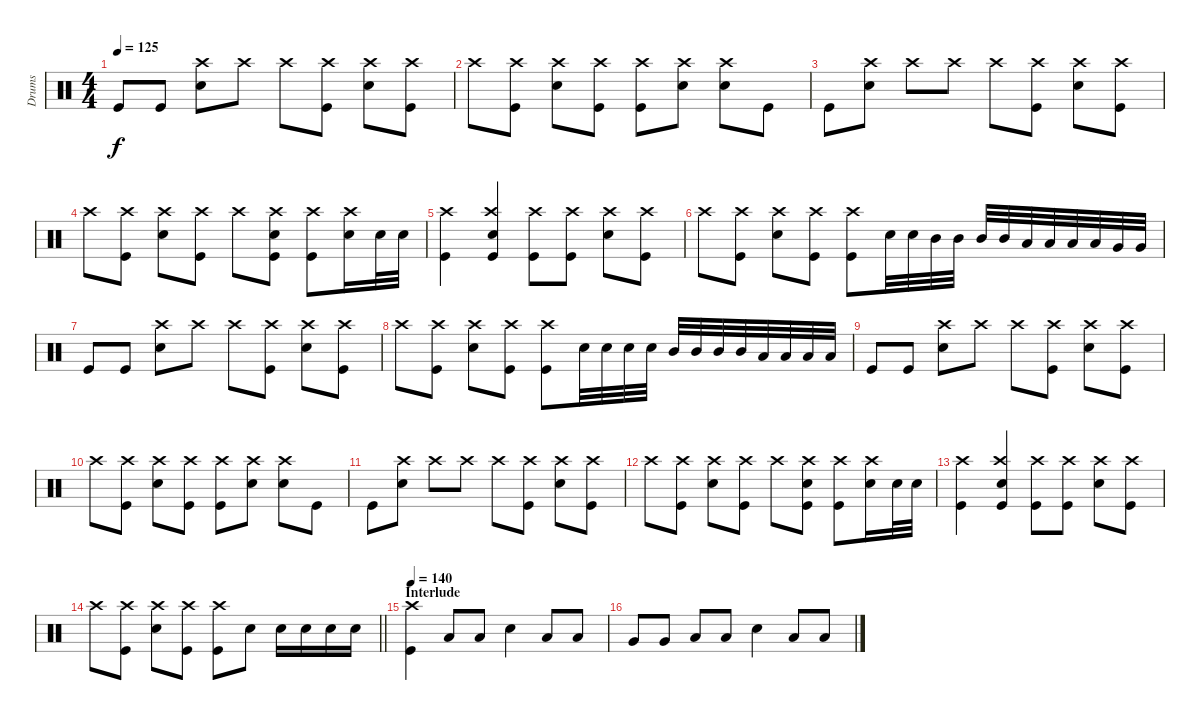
\track ("Drums" "Drums") {instrument percussion}
\staff {score}
\articulation defaults
\ts (4 4)
\tempo 125
\clef neutral
\ks c "Kick (hit)".8{dy f} "Kick (hit)".8
("Crash high (hit)" "Snare (hit) 2").8 "Crash high (hit)".8 "Crash high (hit)".8 ("Crash high (hit)" "Kick (hit)").8 ("Crash high (hit)" "Snare (hit) 2").8 ("Crash high (hit)" "Kick (hit)").8 |
"Crash high (hit)".8 ("Crash high (hit)" "Kick (hit)").8 ("Crash high (hit)" "Snare (hit) 2").8 ("Crash high (hit)" "Kick (hit)").8 ("Crash high (hit)" "Kick (hit)").8 ("Crash high (hit)" "Snare (hit) 2").8 ("Crash high (hit)" "Snare (hit) 2").8 "Kick (hit)".8 |
"Kick (hit)".8 ("Crash high (hit)" "Snare (hit) 2").8 "Crash high (hit)".8 "Crash high (hit)".8 "Crash high (hit)".8 ("Crash high (hit)" "Kick (hit)").8 ("Crash high (hit)" "Snare (hit) 2").8 ("Crash high (hit)" "Kick (hit)").8 |
"Crash high (hit)".8 ("Crash high (hit)" "Kick (hit)").8 ("Crash high (hit)" "Snare (hit) 2").8 ("Crash high (hit)" "Kick (hit)").8 "Crash high (hit)".8 ("Crash high (hit)" "Snare (hit) 2" "Kick (hit)").8 ("Crash high (hit)" "Kick (hit)").8 ("Crash high (hit)" "Snare (hit) 2").16 "Snare (hit) 2".32 "Snare (hit) 2".32 |
("Crash high (hit)" "Kick (hit)").4 ("Crash high (hit)" "Snare (hit) 2" "Kick (hit)").4 ("Crash high (hit)" "Kick (hit)").8 ("Crash high (hit)" "Kick (hit)").8 ("Crash high (hit)" "Snare (hit) 2").8 ("Crash high (hit)" "Kick (hit)").8 |
"Crash high (hit)".8 ("Crash high (hit)" "Kick (hit)").8 ("Crash high (hit)" "Snare (hit) 2").8 ("Crash high (hit)" "Kick (hit)").8 ("Crash high (hit)" "Kick (hit)").8 "Snare (hit) 2".32 "Snare (hit) 2".32 "Mid Tom (hit)".32 "Mid Tom (hit)".32 "Mid Tom (hit)".32 "Mid Tom (hit)".32 "Low Tom (hit)".32 "Low Tom (hit)".32 "Low Tom (hit)".32 "Low Tom (hit)".32 "Very Low Tom (hit)".32 "Very Low Tom (hit)".32 |
"Kick (hit)".8 "Kick (hit)".8 ("Crash high (hit)" "Snare (hit) 2").8 "Crash high (hit)".8 "Crash high (hit)".8 ("Crash high (hit)" "Kick (hit)").8 ("Crash high (hit)" "Snare (hit) 2").8 ("Crash high (hit)" "Kick (hit)").8 |
"Crash high (hit)".8 ("Crash high (hit)" "Kick (hit)").8 ("Crash high (hit)" "Snare (hit) 2").8 ("Crash high (hit)" "Kick (hit)").8 ("Crash high (hit)" "Kick (hit)").8 "Snare (hit) 2".32 "Snare (hit) 2".32 "Snare (hit) 2".32 "Snare (hit) 2".32 "Mid Tom (hit)".32 "Mid Tom (hit)".32 "Mid Tom (hit)".32 "Mid Tom (hit)".32 "Low Tom (hit)".32 "Low Tom (hit)".32 "Low Tom (hit)".32 "Low Tom (hit)".32 |
"Kick (hit)".8 "Kick (hit)".8 ("Crash high (hit)" "Snare (hit) 2").8 "Crash high (hit)".8 "Crash high (hit)".8 ("Crash high (hit)" "Kick (hit)").8 ("Crash high (hit)" "Snare (hit) 2").8 ("Crash high (hit)" "Kick (hit)").8 |
"Crash high (hit)".8 ("Crash high (hit)" "Kick (hit)").8 ("Crash high (hit)" "Snare (hit) 2").8 ("Crash high (hit)" "Kick (hit)").8 ("Crash high (hit)" "Kick (hit)").8 ("Crash high (hit)" "Snare (hit) 2").8 ("Crash high (hit)" "Snare (hit) 2").8 "Kick (hit)".8 |
"Kick (hit)".8 ("Crash high (hit)" "Snare (hit) 2").8 "Crash high (hit)".8 "Crash high (hit)".8 "Crash high (hit)".8 ("Crash high (hit)" "Kick (hit)").8 ("Crash high (hit)" "Snare (hit) 2").8 ("Crash high (hit)" "Kick (hit)").8 |
"Crash high (hit)".8 ("Crash high (hit)" "Kick (hit)").8 ("Crash high (hit)" "Snare (hit) 2").8 ("Crash high (hit)" "Kick (hit)").8 "Crash high (hit)".8 ("Crash high (hit)" "Snare (hit) 2" "Kick (hit)").8 ("Crash high (hit)" "Kick (hit)").8 ("Crash high (hit)" "Snare (hit) 2").16 "Snare (hit) 2".32 "Snare (hit) 2".32 |
("Crash high (hit)" "Kick (hit)").4 ("Crash high (hit)" "Snare (hit) 2" "Kick (hit)").4 ("Crash high (hit)" "Kick (hit)").8 ("Crash high (hit)" "Kick (hit)").8 ("Crash high (hit)" "Snare (hit) 2").8 ("Crash high (hit)" "Kick (hit)").8 |
\barLineRight lightlight "Crash high (hit)".8
("Crash high (hit)" "Kick (hit)").8 ("Crash high (hit)" "Snare (hit) 2").8 ("Crash high (hit)" "Kick (hit)").8 ("Crash high (hit)" "Kick (hit)").8 "Snare (hit) 2".8 "Snare (hit) 2".16 "Snare (hit) 2".16 "Snare (hit) 2".16 "Snare (hit) 2".16 |
\section ("" "Interlude")
\tempo 140
("Crash high (hit)" "Kick (hit)").4 "Low Floor Tom (hit)".8 "Low Floor Tom (hit)".8 "Snare (hit) 2".4 "Low Floor Tom (hit)".8 "Low Floor Tom (hit)".8 |
"Very Low Tom (hit)".8 "Very Low Tom (hit)".8 "Low Tom (hit)".8 "Low Tom (hit)".8 "Snare (hit) 2".4 "Low Floor Tom (hit)".8 "Low Floor Tom (hit)".8
